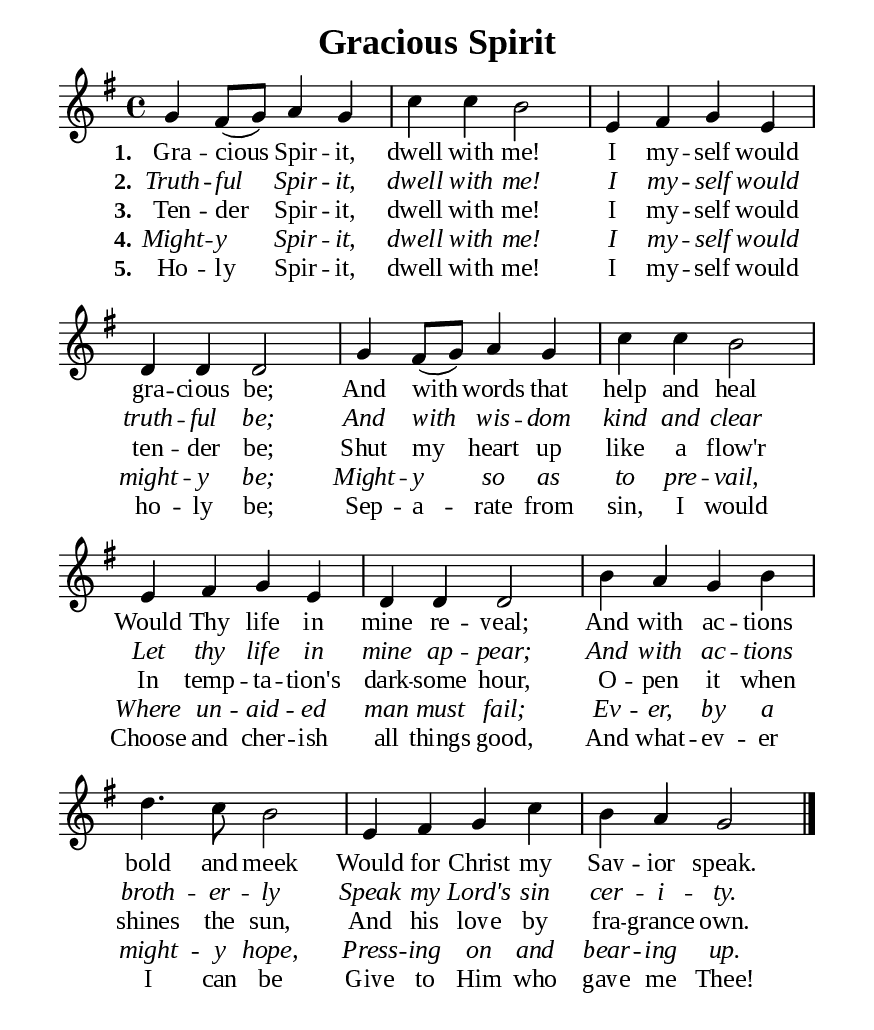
%%%%%%%%%%%%%%%%%%%%%%%%%%%%%
% CONTENTS OF THIS DOCUMENT
% 1. Common settings
% 2. Verse music
% 3. Verse lyrics
% 4. Layout
%%%%%%%%%%%%%%%%%%%%%%%%%%%%%

%%%%%%%%%%%%%%%%%%%%%%%%%%%%%
% 1. Common settings
%%%%%%%%%%%%%%%%%%%%%%%%%%%%%
\version "2.18.2"

\header {
  title = "Gracious Spirit"
  composer = ""
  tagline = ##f
}

global= {
  \key g \major
  \time 4/4
  \override Score.BarNumber.break-visibility = ##(#f #f #f)
}

\paper {
  #(set-paper-size "a5")
  top-margin = 3.2\mm
  bottom-marign = 10\mm
  left-margin = 10\mm
  right-margin = 10\mm
  indent = #0
  #(define fonts
	 (make-pango-font-tree "Liberation Serif"
	 		       "Liberation Serif"
			       "Liberation Serif"
			       (/ 20 20)))
  system-system-spacing = #'((basic-distance . 3) (padding . 3))
}

printItalic = \with {
  \override LyricText.font-shape = #'italic
}

%%%%%%%%%%%%%%%%%%%%%%%%%%%%%
% 2. Verse music
%%%%%%%%%%%%%%%%%%%%%%%%%%%%%
musicVerseSoprano = \relative c'' {
  %{	01	%} g4 fis8 (g) a4 g |
  %{	02	%} c c b2 |
  %{	03	%} e,4 fis g e |
  %{	04	%} d d d2 |
  %{	05	%} g4 fis8 (g) a4 g |
  %{	06	%} c c b2 |
  %{	07	%} e,4 fis g e |
  %{	08	%} d d d2 |
  %{	09	%} b'4 a g b |
  %{	10	%} d4. c8 b2 |
  %{	11	%} e,4 fis g c |
  %{	12	%} b a g2 \bar "|."
}

%%%%%%%%%%%%%%%%%%%%%%%%%%%%%
% 3. Verse lyrics
%%%%%%%%%%%%%%%%%%%%%%%%%%%%%
verseOne = \lyricmode {
  \set stanza = #"1."
  Gra -- cious Spir -- it, dwell with me!
  I my -- self would gra -- cious be;
  And with words that help and heal
  Would Thy life in mine re -- veal;
  And with ac -- tions bold and meek
  Would for Christ my Sav -- ior speak.
}

verseTwo = \lyricmode {
  \set stanza = #"2."
  Truth -- ful Spir -- it, dwell with me!
  I my -- self would truth -- ful be;
  And with wis -- dom kind and clear
  Let thy life in mine ap -- pear;
  And with ac -- tions broth -- er -- ly
  Speak my Lord's sin cer -- i -- ty.
}

verseThree = \lyricmode {
  \set stanza = #"3."
  Ten -- der Spir -- it, dwell with me!
  I my -- self would ten -- der be;
  Shut my heart up like a flow'r
  In temp -- ta -- tion's dark -- some hour,
  O -- pen it when shines the sun,
  And his love by fra -- grance own.
}

verseFour = \lyricmode {
  \set stanza = #"4."
  Might -- y Spir -- it, dwell with me!
  I my -- self would might -- y be;
  Might -- y so as to pre -- vail,
  Where un -- aid -- ed man must fail;
  Ev -- er, by a might -- y hope,
  Press -- ing on and bear -- ing up.
}

verseFive = \lyricmode {
  \set stanza = #"5."
  Ho -- ly Spir -- it, dwell with me!
  I my -- self would ho -- ly be;
  Sep -- a -- rate from sin, I would
  Choose and cher -- ish all things good,
  And what -- ev -- er I can be
  Give to Him who gave me Thee!
}

%%%%%%%%%%%%%%%%%%%%%%%%%%%%%
% 4. Layout
%%%%%%%%%%%%%%%%%%%%%%%%%%%%%
\score {
    \new ChoirStaff <<
      \new Staff <<
        \clef "treble"
        \new Voice = "sopranos" { \global   \musicVerseSoprano }
      >>
      \new Lyrics \lyricsto sopranos \verseOne
      \new Lyrics \printItalic \lyricsto sopranos \verseTwo
      \new Lyrics \lyricsto sopranos \verseThree
      \new Lyrics \printItalic \lyricsto sopranos \verseFour
      \new Lyrics \lyricsto sopranos \verseFive
    >>
}
